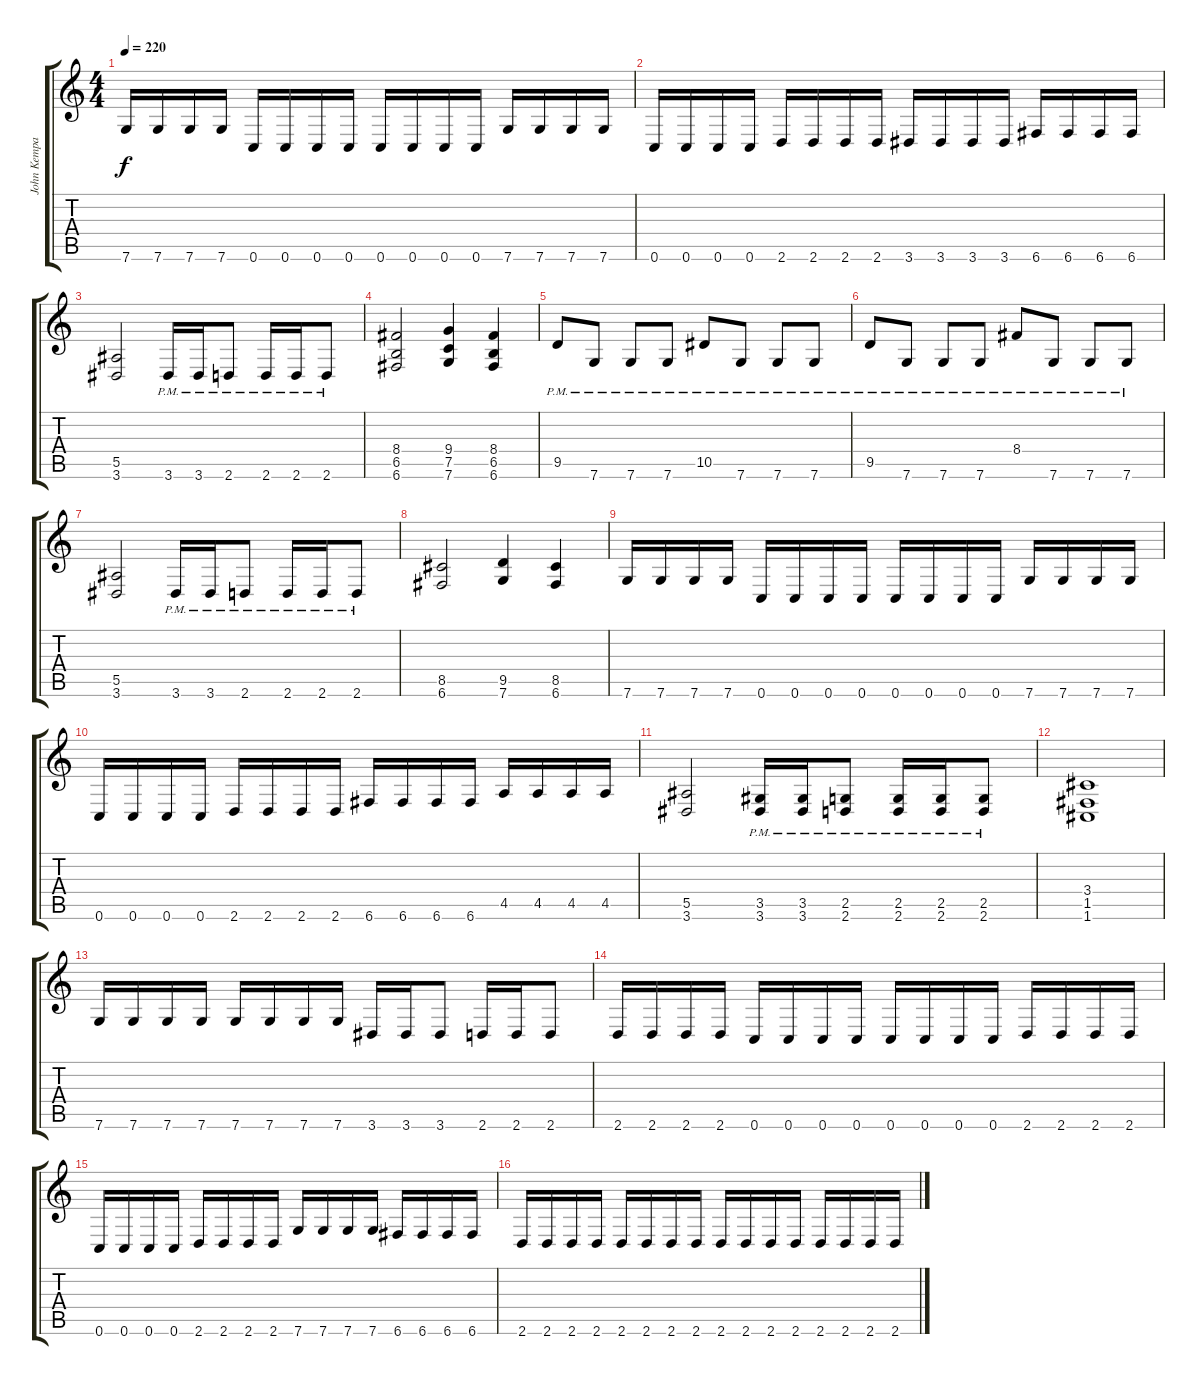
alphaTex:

\track ("John Kempainen (Rhythm Guitar)" "John Kempa") {instrument distortionguitar}
\staff {score tabs}
\tuning (C4 G3 Eb3 Bb2 F2 C2) {hide}
\ts (4 4)
\tempo 220
\clef g2
\ks c
7.6.16{dy f} 7.6.16 7.6.16 7.6.16 0.6.16 0.6.16 0.6.16 0.6.16 0.6.16 0.6.16 0.6.16 0.6.16 7.6.16 7.6.16 7.6.16 7.6.16 |
0.6.16 0.6.16 0.6.16 0.6.16 2.6.16 2.6.16 2.6.16 2.6.16 3.6.16 3.6.16 3.6.16 3.6.16 6.6.16 6.6.16 6.6.16 6.6.16 |
(5.5 3.6).2 3.6{pm}.16 3.6{pm}.16 2.6{pm}.8 2.6{pm}.16 2.6{pm}.16 2.6{pm}.8 |
(8.4 6.5 6.6).2 (9.4 7.5 7.6).4 (8.4 6.5 6.6).4 |
9.5{pm}.8 7.6{pm}.8 7.6{pm}.8 7.6{pm}.8 10.5{pm}.8 7.6{pm}.8 7.6{pm}.8 7.6{pm}.8 |
9.5{pm}.8 7.6{pm}.8 7.6{pm}.8 7.6{pm}.8 8.4{pm}.8 7.6{pm}.8 7.6{pm}.8 7.6{pm}.8 |
(5.5 3.6).2 3.6{pm}.16 3.6{pm}.16 2.6{pm}.8 2.6{pm}.16 2.6{pm}.16 2.6{pm}.8 |
(8.5 6.6).2 (9.5 7.6).4 (8.5 6.6).4 |
7.6.16 7.6.16 7.6.16 7.6.16 0.6.16 0.6.16 0.6.16 0.6.16 0.6.16 0.6.16 0.6.16 0.6.16 7.6.16 7.6.16 7.6.16 7.6.16 |
0.6.16 0.6.16 0.6.16 0.6.16 2.6.16 2.6.16 2.6.16 2.6.16 6.6.16 6.6.16 6.6.16 6.6.16 4.5.16 4.5.16 4.5.16 4.5.16 |
(5.5 3.6).2 (3.5 3.6{pm}).16 (3.5 3.6{pm}).16 (2.5{pm} 2.6{pm}).8 (2.5{pm} 2.6{pm}).16 (2.5{pm} 2.6{pm}).16 (2.5{pm} 2.6{pm}).8 |
(3.4 1.5 1.6).1 |
7.6.16 7.6.16 7.6.16 7.6.16 7.6.16 7.6.16 7.6.16 7.6.16 3.6.16 3.6.16 3.6.8 2.6.16 2.6.16 2.6.8 |
2.6.16 2.6.16 2.6.16 2.6.16 0.6.16 0.6.16 0.6.16 0.6.16 0.6.16 0.6.16 0.6.16 0.6.16 2.6.16 2.6.16 2.6.16 2.6.16 |
0.6.16 0.6.16 0.6.16 0.6.16 2.6.16 2.6.16 2.6.16 2.6.16 7.6.16 7.6.16 7.6.16 7.6.16 6.6.16 6.6.16 6.6.16 6.6.16 |
2.6.16 2.6.16 2.6.16 2.6.16 2.6.16 2.6.16 2.6.16 2.6.16 2.6.16 2.6.16 2.6.16 2.6.16 2.6.16 2.6.16 2.6.16 2.6.16
